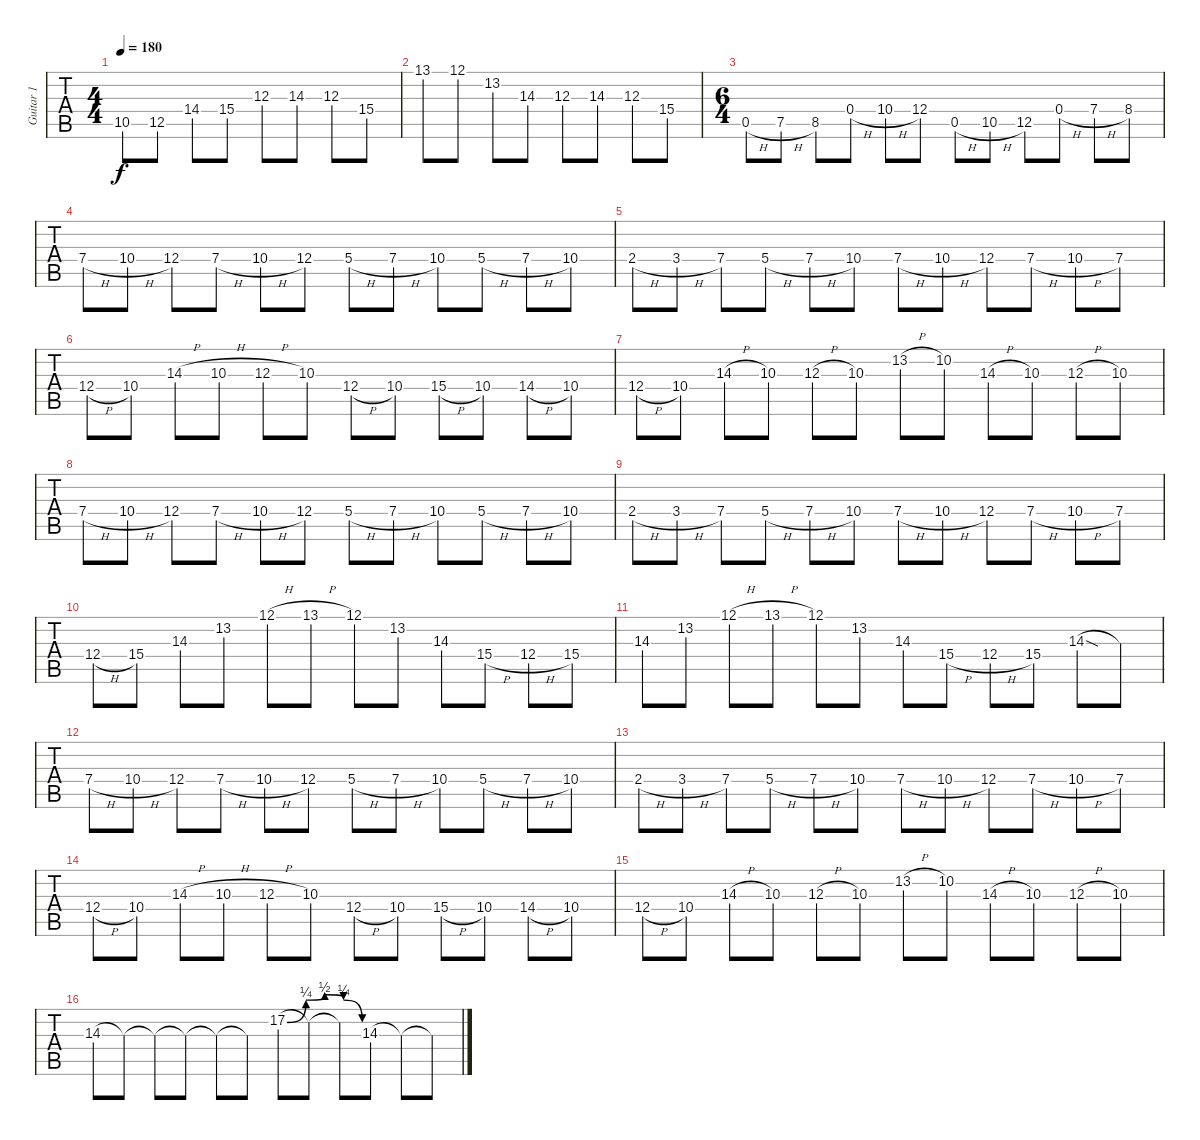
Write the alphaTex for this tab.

\track ("Guitar 1" "Guitar 1") {instrument distortionguitar}
\staff {tabs}
\tuning (Eb4 Bb3 Gb3 Db3 Ab2 Db2) {hide}
\ts (4 4)
\tempo 180
\clef g2
\ks c
10.5.8{dy f} 12.5.8 14.4.8 15.4.8 12.3.8 14.3.8 12.3.8 15.4.8 |
13.1.8 12.1.8 13.2.8 14.3.8 12.3.8 14.3.8 12.3.8 15.4.8 |
\ts (6 4)
0.5{h}.8 7.5{h}.8 8.5.8 0.4{h}.8 10.4{h}.8 12.4.8 0.5{h}.8 10.5{h}.8 12.5.8 0.4{h}.8 7.4{h}.8 8.4.8 |
7.4{h}.8 10.4{h}.8 12.4.8 7.4{h}.8 10.4{h}.8 12.4.8 5.4{h}.8 7.4{h}.8 10.4.8 5.4{h}.8 7.4{h}.8 10.4.8 |
2.4{h}.8 3.4{h}.8 7.4.8 5.4{h}.8 7.4{h}.8 10.4.8 7.4{h}.8 10.4{h}.8 12.4.8 7.4{h}.8 10.4{h}.8 7.4.8 |
12.4{h}.8 10.4.8 14.3{h}.8 10.3{h}.8 12.3{h}.8 10.3.8 12.4{h}.8 10.4.8 15.4{h}.8 10.4.8 14.4{h}.8 10.4.8 |
12.4{h}.8 10.4.8 14.3{h}.8 10.3.8 12.3{h}.8 10.3.8 13.2{h}.8 10.2.8 14.3{h}.8 10.3.8 12.3{h}.8 10.3.8 |
7.4{h}.8 10.4{h}.8 12.4.8 7.4{h}.8 10.4{h}.8 12.4.8 5.4{h}.8 7.4{h}.8 10.4.8 5.4{h}.8 7.4{h}.8 10.4.8 |
2.4{h}.8 3.4{h}.8 7.4.8 5.4{h}.8 7.4{h}.8 10.4.8 7.4{h}.8 10.4{h}.8 12.4.8 7.4{h}.8 10.4{h}.8 7.4.8 |
12.4{h}.8 15.4.8 14.3.8 13.2.8 12.1{h}.8 13.1{h}.8 12.1.8 13.2.8 14.3.8 15.4{h}.8 12.4{h}.8 15.4.8 |
14.3.8 13.2.8 12.1{h}.8 13.1{h}.8 12.1.8 13.2.8 14.3.8 15.4{h}.8 12.4{h}.8 15.4.8 14.3{sod}.8 14.3{t}.8 |
7.4{h}.8 10.4{h}.8 12.4.8 7.4{h}.8 10.4{h}.8 12.4.8 5.4{h}.8 7.4{h}.8 10.4.8 5.4{h}.8 7.4{h}.8 10.4.8 |
2.4{h}.8 3.4{h}.8 7.4.8 5.4{h}.8 7.4{h}.8 10.4.8 7.4{h}.8 10.4{h}.8 12.4.8 7.4{h}.8 10.4{h}.8 7.4.8 |
12.4{h}.8 10.4.8 14.3{h}.8 10.3{h}.8 12.3{h}.8 10.3.8 12.4{h}.8 10.4.8 15.4{h}.8 10.4.8 14.4{h}.8 10.4.8 |
12.4{h}.8 10.4.8 14.3{h}.8 10.3.8 12.3{h}.8 10.3.8 13.2{h}.8 10.2.8 14.3{h}.8 10.3.8 12.3{h}.8 10.3.8 |
14.3.8 14.3{t}.8 14.3{t}.8 14.3{t}.8 14.3{t}.8 14.3{t}.8 17.2{be (custom 0 0 15 1 30 2 45 1 60 0)}.8 17.2{t}.8 17.2{t}.8 14.3.8 14.3{t}.8 14.3{t}.8
